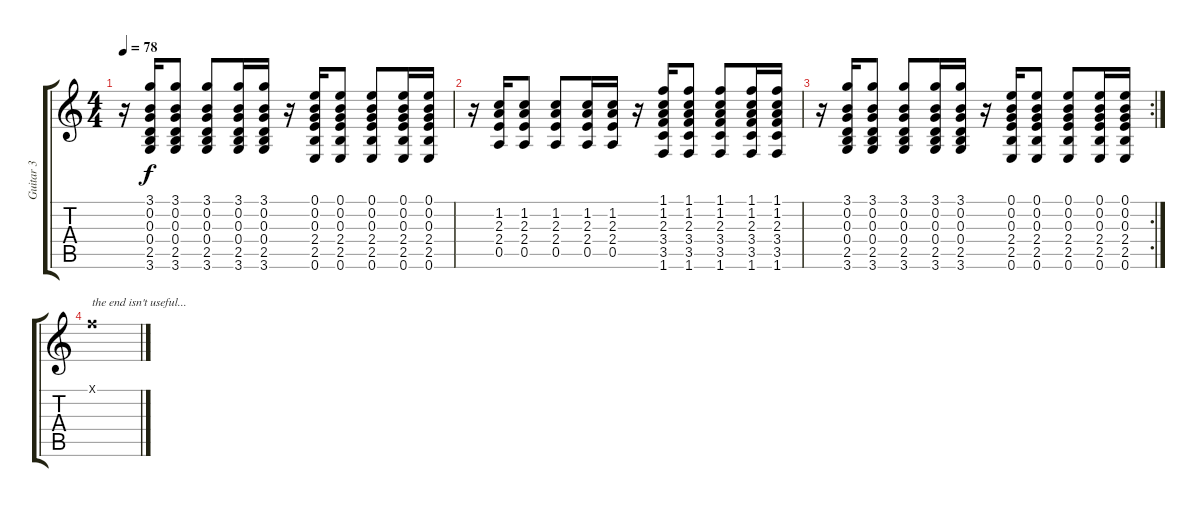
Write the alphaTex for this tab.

\track ("Guitar 3" "Guitar 3") {instrument electricguitarclean}
\staff {score tabs}
\tuning (E4 B3 G3 D3 A2 E2) {hide}
\ts (4 4)
\tempo 78
\clef g2
\ks c
r.16{dy f} (3.1 0.2 0.3 0.4 2.5 3.6).16 (3.1 0.2 0.3 0.4 2.5 3.6).8 (3.1 0.2 0.3 0.4 2.5 3.6).8 (3.1 0.2 0.3 0.4 2.5 3.6).16 (3.1 0.2 0.3 0.4 2.5 3.6).16 r.16 (0.1 0.2 0.3 2.4 2.5 0.6).16 (0.1 0.2 0.3 2.4 2.5 0.6).8 (0.1 0.2 0.3 2.4 2.5 0.6).8 (0.1 0.2 0.3 2.4 2.5 0.6).16 (0.1 0.2 0.3 2.4 2.5 0.6).16 |
r.16 (1.2 2.3 2.4 0.5).16 (1.2 2.3 2.4 0.5).8 (1.2 2.3 2.4 0.5).8 (1.2 2.3 2.4 0.5).16 (1.2 2.3 2.4 0.5).16 r.16 (1.1 1.2 2.3 3.4 3.5 1.6).16 (1.1 1.2 2.3 3.4 3.5 1.6).8 (1.1 1.2 2.3 3.4 3.5 1.6).8 (1.1 1.2 2.3 3.4 3.5 1.6).16 (1.1 1.2 2.3 3.4 3.5 1.6).16 |
\rc 2
r.16 (3.1 0.2 0.3 0.4 2.5 3.6).16 (3.1 0.2 0.3 0.4 2.5 3.6).8 (3.1 0.2 0.3 0.4 2.5 3.6).8 (3.1 0.2 0.3 0.4 2.5 3.6).16 (3.1 0.2 0.3 0.4 2.5 3.6).16 r.16 (0.1 0.2 0.3 2.4 2.5 0.6).16 (0.1 0.2 0.3 2.4 2.5 0.6).8 (0.1 0.2 0.3 2.4 2.5 0.6).8 (0.1 0.2 0.3 2.4 2.5 0.6).16 (0.1 0.2 0.3 2.4 2.5 0.6).16 |
1.1{x}.1{txt "the end isn't useful..."}
